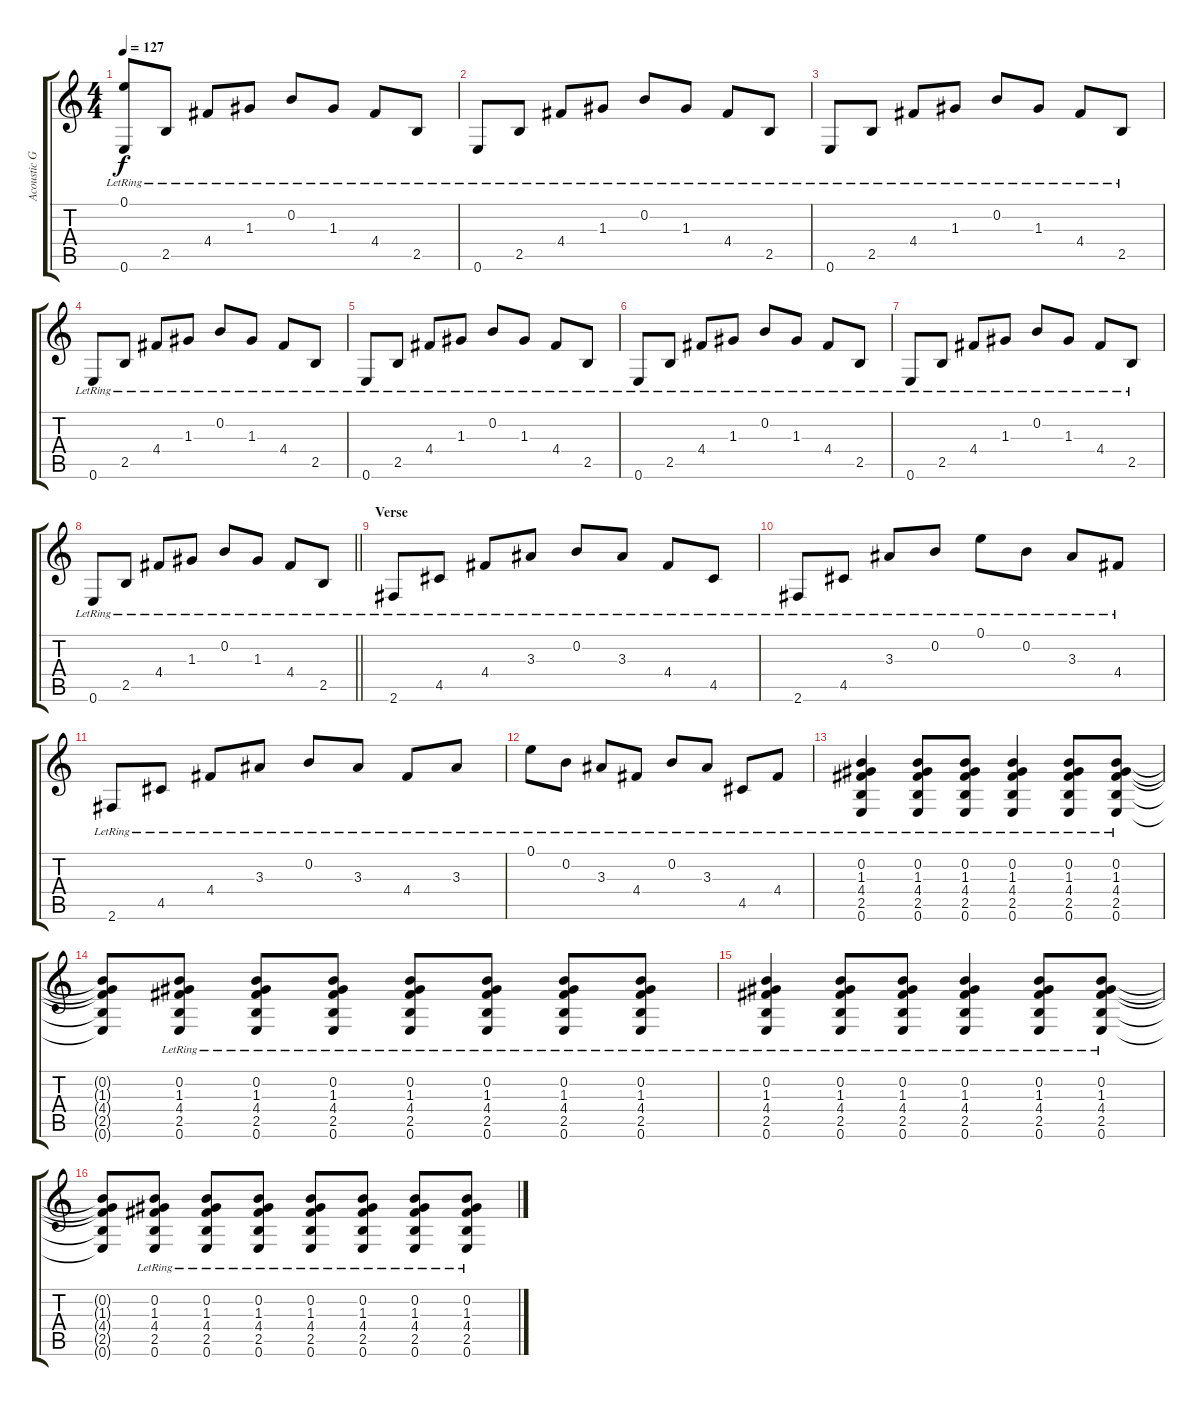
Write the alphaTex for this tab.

\track ("Acoustic Guitar 1" "Acoustic G") {instrument acousticguitarsteel}
\staff {score tabs}
\tuning (E4 B3 G3 D3 A2 E2) {hide}
\ts (4 4)
\tempo 127
\clef g2
\ks c
(0.1{lr} 0.6{lr}).8{dy f} 2.5{lr}.8 4.4{lr}.8 1.3{lr}.8 0.2{lr}.8 1.3{lr}.8 4.4{lr}.8 2.5{lr}.8 |
0.6{lr}.8 2.5{lr}.8 4.4{lr}.8 1.3{lr}.8 0.2{lr}.8 1.3{lr}.8 4.4{lr}.8 2.5{lr}.8 |
0.6{lr}.8 2.5{lr}.8 4.4{lr}.8 1.3{lr}.8 0.2{lr}.8 1.3{lr}.8 4.4{lr}.8 2.5{lr}.8 |
0.6{lr}.8 2.5{lr}.8 4.4{lr}.8 1.3{lr}.8 0.2{lr}.8 1.3{lr}.8 4.4{lr}.8 2.5{lr}.8 |
0.6{lr}.8 2.5{lr}.8 4.4{lr}.8 1.3{lr}.8 0.2{lr}.8 1.3{lr}.8 4.4{lr}.8 2.5{lr}.8 |
0.6{lr}.8 2.5{lr}.8 4.4{lr}.8 1.3{lr}.8 0.2{lr}.8 1.3{lr}.8 4.4{lr}.8 2.5{lr}.8 |
0.6{lr}.8 2.5{lr}.8 4.4{lr}.8 1.3{lr}.8 0.2{lr}.8 1.3{lr}.8 4.4{lr}.8 2.5{lr}.8 |
\barLineRight lightlight
0.6{lr}.8 2.5{lr}.8 4.4{lr}.8 1.3{lr}.8 0.2{lr}.8 1.3{lr}.8 4.4{lr}.8 2.5{lr}.8 |
\section ("" "Verse")
2.6{lr}.8 4.5{lr}.8 4.4{lr}.8 3.3{lr}.8 0.2{lr}.8 3.3{lr}.8 4.4{lr}.8 4.5{lr}.8 |
2.6{lr}.8 4.5{lr}.8 3.3{lr}.8 0.2{lr}.8 0.1{lr}.8 0.2{lr}.8 3.3{lr}.8 4.4{lr}.8 |
2.6{lr}.8 4.5{lr}.8 4.4{lr}.8 3.3{lr}.8 0.2{lr}.8 3.3{lr}.8 4.4{lr}.8 3.3{lr}.8 |
0.1{lr}.8 0.2{lr}.8 3.3{lr}.8 4.4{lr}.8 0.2{lr}.8 3.3{lr}.8 4.5{lr}.8 4.4{lr}.8 |
(0.2{lr} 1.3{lr} 4.4{lr} 2.5{lr} 0.6{lr}).4 (0.2{lr} 1.3{lr} 4.4{lr} 2.5{lr} 0.6{lr}).8 (0.2{lr} 1.3{lr} 4.4{lr} 2.5{lr} 0.6{lr}).8 (0.2{lr} 1.3{lr} 4.4{lr} 2.5{lr} 0.6{lr}).4 (0.2{lr} 1.3{lr} 4.4{lr} 2.5{lr} 0.6{lr}).8 (0.2{lr} 1.3{lr} 4.4{lr} 2.5{lr} 0.6{lr}).8 |
(0.2{t} 1.3{t} 4.4{t} 2.5{t} 0.6{t}).8 (0.2{lr} 1.3{lr} 4.4{lr} 2.5{lr} 0.6{lr}).8 (0.2{lr} 1.3{lr} 4.4{lr} 2.5{lr} 0.6{lr}).8 (0.2{lr} 1.3{lr} 4.4{lr} 2.5{lr} 0.6{lr}).8 (0.2{lr} 1.3{lr} 4.4{lr} 2.5{lr} 0.6{lr}).8 (0.2{lr} 1.3{lr} 4.4{lr} 2.5{lr} 0.6{lr}).8 (0.2{lr} 1.3{lr} 4.4{lr} 2.5{lr} 0.6{lr}).8 (0.2{lr} 1.3{lr} 4.4{lr} 2.5{lr} 0.6{lr}).8 |
(0.2{lr} 1.3{lr} 4.4{lr} 2.5{lr} 0.6{lr}).4 (0.2{lr} 1.3{lr} 4.4{lr} 2.5{lr} 0.6{lr}).8 (0.2{lr} 1.3{lr} 4.4{lr} 2.5{lr} 0.6{lr}).8 (0.2{lr} 1.3{lr} 4.4{lr} 2.5{lr} 0.6{lr}).4 (0.2{lr} 1.3{lr} 4.4{lr} 2.5{lr} 0.6{lr}).8 (0.2{lr} 1.3{lr} 4.4{lr} 2.5{lr} 0.6{lr}).8 |
(0.2{t} 1.3{t} 4.4{t} 2.5{t} 0.6{t}).8 (0.2{lr} 1.3{lr} 4.4{lr} 2.5{lr} 0.6{lr}).8 (0.2{lr} 1.3{lr} 4.4{lr} 2.5{lr} 0.6{lr}).8 (0.2{lr} 1.3{lr} 4.4{lr} 2.5{lr} 0.6{lr}).8 (0.2{lr} 1.3{lr} 4.4{lr} 2.5{lr} 0.6{lr}).8 (0.2{lr} 1.3{lr} 4.4{lr} 2.5{lr} 0.6{lr}).8 (0.2{lr} 1.3{lr} 4.4{lr} 2.5{lr} 0.6{lr}).8 (0.2{lr} 1.3{lr} 4.4{lr} 2.5{lr} 0.6{lr}).8
